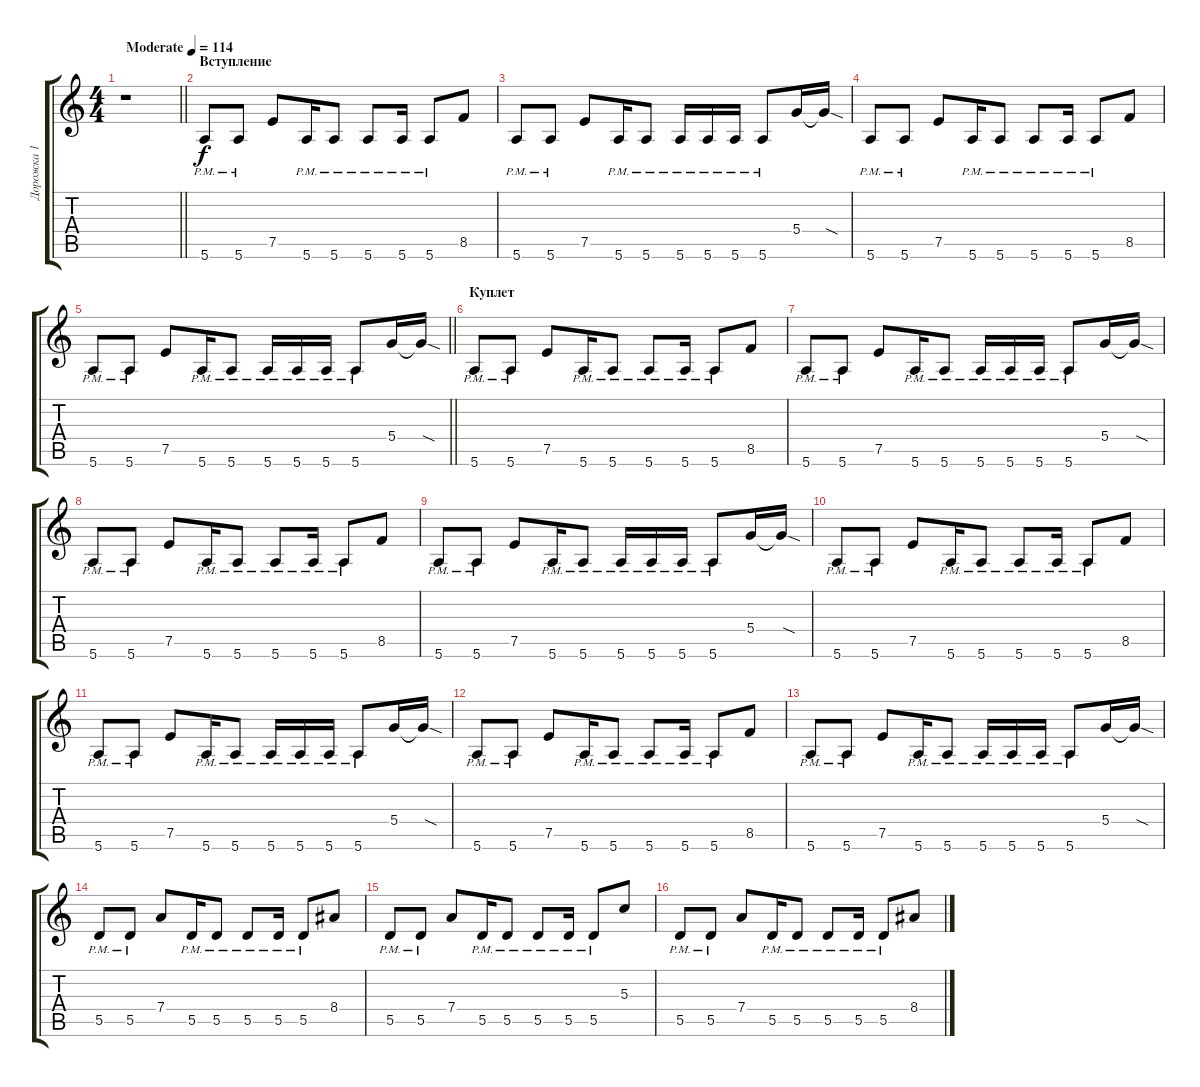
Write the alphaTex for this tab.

\track ("Дорожка 1" "Дорожка 1") {instrument overdrivenguitar}
\staff {score tabs}
\tuning (E4 B3 G3 D3 A2 E2) {hide}
\ts (4 4)
\tempo (114 "Moderate")
\clef g2
\barLineRight lightlight
\ks c
r.1{dy f instrument overdrivenguitar} |
\section ("" "Вступление")
5.6{pm}.8 5.6{pm}.8 7.5.8 5.6{pm}.16 5.6{pm}.8 5.6{pm}.8 5.6{pm}.16 5.6{pm}.8 8.5.8 |
5.6{pm}.8 5.6{pm}.8 7.5.8 5.6{pm}.16 5.6{pm}.8 5.6{pm}.16 5.6{pm}.16 5.6{pm}.16 5.6{pm}.8 5.4.16 5.4{sod t}.16 |
5.6{pm}.8 5.6{pm}.8 7.5.8 5.6{pm}.16 5.6{pm}.8 5.6{pm}.8 5.6{pm}.16 5.6{pm}.8 8.5.8 |
\barLineRight lightlight
5.6{pm}.8 5.6{pm}.8 7.5.8 5.6{pm}.16 5.6{pm}.8 5.6{pm}.16 5.6{pm}.16 5.6{pm}.16 5.6{pm}.8 5.4.16 5.4{sod t}.16 |
\section ("" "Куплет")
5.6{pm}.8 5.6{pm}.8 7.5.8 5.6{pm}.16 5.6{pm}.8 5.6{pm}.8 5.6{pm}.16 5.6{pm}.8 8.5.8 |
5.6{pm}.8 5.6{pm}.8 7.5.8 5.6{pm}.16 5.6{pm}.8 5.6{pm}.16 5.6{pm}.16 5.6{pm}.16 5.6{pm}.8 5.4.16 5.4{sod t}.16 |
5.6{pm}.8 5.6{pm}.8 7.5.8 5.6{pm}.16 5.6{pm}.8 5.6{pm}.8 5.6{pm}.16 5.6{pm}.8 8.5.8 |
5.6{pm}.8 5.6{pm}.8 7.5.8 5.6{pm}.16 5.6{pm}.8 5.6{pm}.16 5.6{pm}.16 5.6{pm}.16 5.6{pm}.8 5.4.16 5.4{sod t}.16 |
5.6{pm}.8 5.6{pm}.8 7.5.8 5.6{pm}.16 5.6{pm}.8 5.6{pm}.8 5.6{pm}.16 5.6{pm}.8 8.5.8 |
5.6{pm}.8 5.6{pm}.8 7.5.8 5.6{pm}.16 5.6{pm}.8 5.6{pm}.16 5.6{pm}.16 5.6{pm}.16 5.6{pm}.8 5.4.16 5.4{sod t}.16 |
5.6{pm}.8 5.6{pm}.8 7.5.8 5.6{pm}.16 5.6{pm}.8 5.6{pm}.8 5.6{pm}.16 5.6{pm}.8 8.5.8 |
5.6{pm}.8 5.6{pm}.8 7.5.8 5.6{pm}.16 5.6{pm}.8 5.6{pm}.16 5.6{pm}.16 5.6{pm}.16 5.6{pm}.8 5.4.16 5.4{sod t}.16 |
5.5{pm}.8 5.5{pm}.8 7.4.8 5.5{pm}.16 5.5{pm}.8 5.5{pm}.8 5.5{pm}.16 5.5{pm}.8 8.4.8 |
5.5{pm}.8 5.5{pm}.8 7.4.8 5.5{pm}.16 5.5{pm}.8 5.5{pm}.8 5.5{pm}.16 5.5{pm}.8 5.3.8 |
5.5{pm}.8 5.5{pm}.8 7.4.8 5.5{pm}.16 5.5{pm}.8 5.5{pm}.8 5.5{pm}.16 5.5{pm}.8 8.4.8
